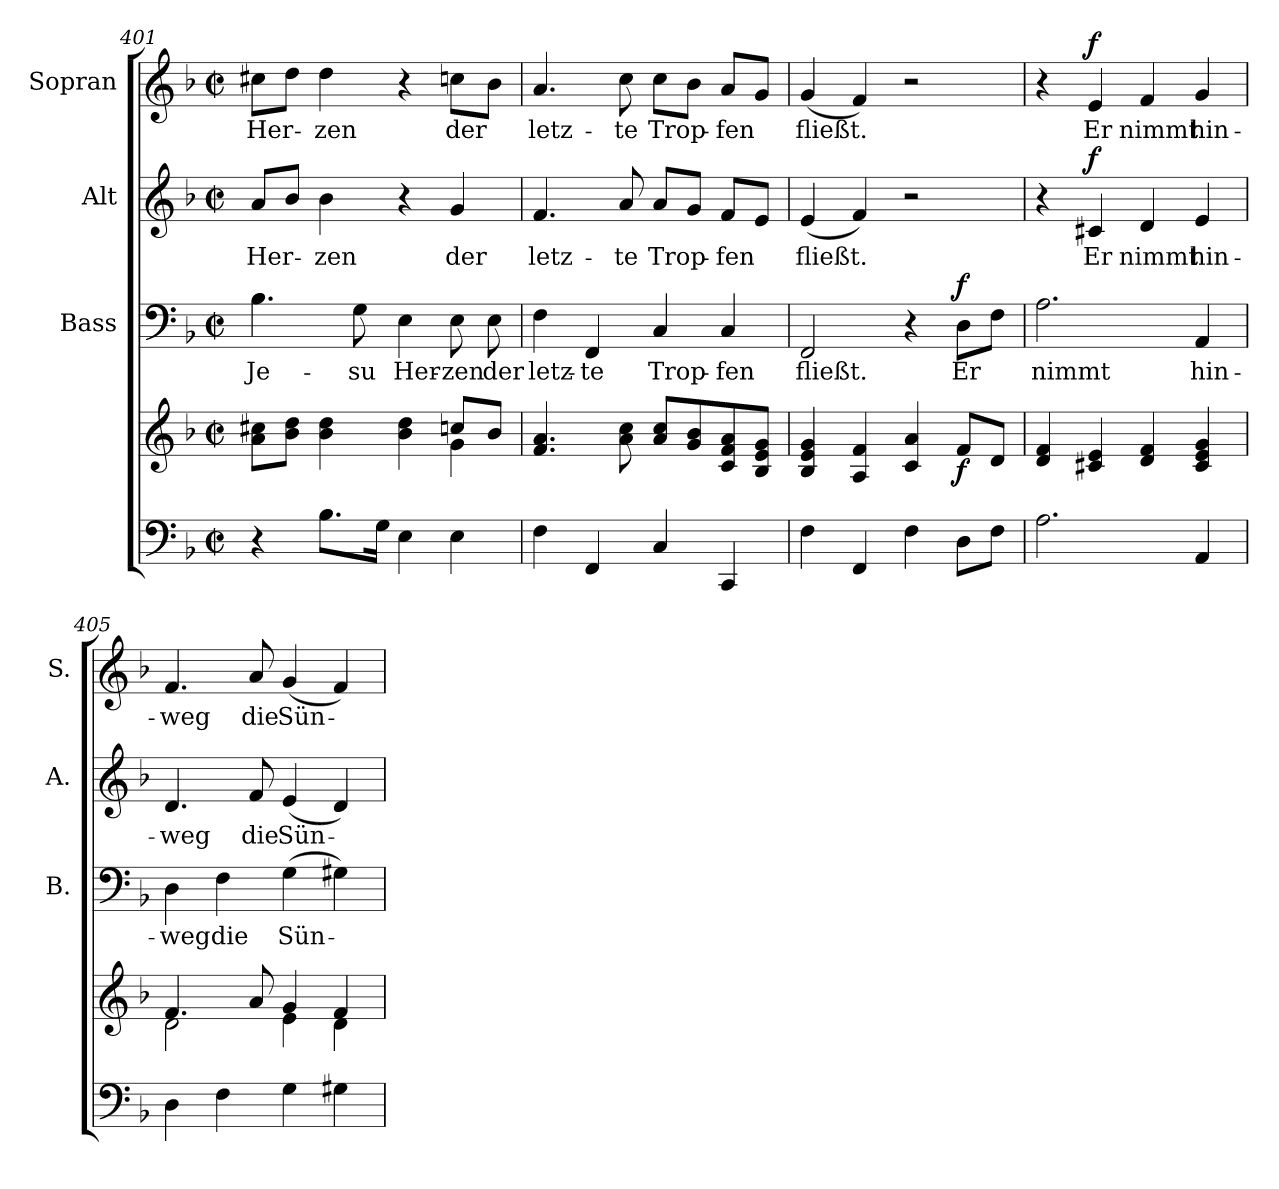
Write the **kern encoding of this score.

**kern	**kern	**dynam	**kern	**text	**dynam	**kern	**text	**dynam	**kern	**text	**dynam
*part4	*part4	*part4	*part3	*part3	*part3	*part2	*part2	*part2	*part1	*part1	*part1
*staff5	*staff4	*staff4/5	*staff3	*staff3	*staff3	*staff2	*staff2	*staff2	*staff1	*staff1	*staff1
*	*	*	*I"Bass	*	*	*I"Alt	*	*	*I"Sopran	*	*
*	*	*	*I'B.	*	*	*I'A.	*	*	*I'S.	*	*
!!LO:LB:g=z
*clefF4	*clefG2	*	*clefF4	*	*	*clefG2	*	*	*clefG2	*	*
*k[b-]	*k[b-]	*	*k[b-]	*	*	*k[b-]	*	*	*k[b-]	*	*
*F:	*F:	*	*F:	*	*	*F:	*	*	*F:	*	*
*M2/2	*M2/2	*	*M2/2	*	*	*M2/2	*	*	*M2/2	*	*
*met(c|)	*met(c|)	*	*met(c|)	*	*	*met(c|)	*	*	*met(c|)	*	*
=401	=401	=401	=401	=401	=401	=401	=401	=401	=401	=401	=401
*	*^	*	*	*	*	*	*	*	*	*	*
!	!	!	!	!	!LO:LY:b	!	!	!LO:LY:b	!	!	!LO:LY:b	!
4r	8a\ 8cc#X\L	2.ryy	.	4.B-\	Je-	.	8a/L	Her-	.	8cc#X\L	Her-	.
.	8b-\ 8dd\J	.	.	.	.	.	8b-/J	.	.	8dd\J	.	.
!	!	!	!	!	!	!	!	!LO:LY:b	!	!	!LO:LY:b	!
8.B-\L	4b-\ 4dd\	.	.	.	.	.	4b-\	-zen	.	4dd\	-zen	.
!	!	!	!	!	!LO:LY:b	!	!	!	!	!	!	!
.	.	.	.	8G\	-su	.	.	.	.	.	.	.
16G\Jk	.	.	.	.	.	.	.	.	.	.	.	.
!	!	!	!	!	!LO:LY:b	!	!	!	!	!	!	!
4E\	4b-\ 4dd\	.	.	4E\	Her-	.	4r	.	.	4r	.	.
!	!	!	!	!	!LO:LY:b	!	!	!LO:LY:b	!	!	!LO:LY:b	!
4E\	8ccn/L	4g\	.	8E\	-zen	.	4g/	der	.	8ccn\L	der	.
!	!	!	!	!	!LO:LY:b	!	!	!	!	!	!	!
.	8b-/J	.	.	8E\	der	.	.	.	.	8b-\J	.	.
*	*v	*v	*	*	*	*	*	*	*	*	*	*
=402	=402	=402	=402	=402	=402	=402	=402	=402	=402	=402	=402
!	!	!	!	!LO:LY:b	!	!	!LO:LY:b	!	!	!LO:LY:b	!
4F\	4.f/ 4.a/	.	4F\	letz-	.	4.f/	letz-	.	4.a/	letz-	.
!	!	!	!	!LO:LY:b	!	!	!	!	!	!	!
4FF/	.	.	4FF/	-te	.	.	.	.	.	.	.
!	!	!	!	!	!	!	!LO:LY:b	!	!	!LO:LY:b	!
.	8a\ 8cc\	.	.	.	.	8a/	-te	.	8cc\	-te	.
!	!	!	!	!LO:LY:b	!	!	!LO:LY:b	!	!	!LO:LY:b	!
4C/	8a/ 8cc/L	.	4C/	Trop-	.	8a/L	Trop-	.	8cc\L	Trop-	.
.	8g/ 8b-/	.	.	.	.	8g/J	.	.	8b-\J	.	.
!	!	!	!	!LO:LY:b	!	!	!LO:LY:b	!	!	!LO:LY:b	!
4CC/	8c/ 8f/ 8a/	.	4C/	-fen	.	8f/L	-fen	.	8a/L	-fen	.
.	8B-/ 8e/ 8g/J	.	.	.	.	8e/J	.	.	8g/J	.	.
=403	=403	=403	=403	=403	=403	=403	=403	=403	=403	=403	=403
!	!	!	!	!LO:LY:b	!	!	!LO:LY:b	!	!	!LO:LY:b	!
4F\	4B-/ 4e/ 4g/	.	2FF/	fließt.	.	(<4e/	fließt.	.	(<4g/	fließt.	.
4FF/	4A/ 4f/	.	.	.	.	4f/)	.	.	4f/)	.	.
4F\	4c/ 4a/	.	4r	.	.	2r	.	.	2r	.	.
!	!	!LO:DY:b	!	!LO:LY:b	!LO:DY:a	!	!	!	!	!	!
8D\L	8f/L	f	8D\L	Er	f	.	.	.	.	.	.
8F\J	8d/J	.	8F\J	.	.	.	.	.	.	.	.
=404	=404	=404	=404	=404	=404	=404	=404	=404	=404	=404	=404
!	!	!	!	!LO:LY:b	!	!	!	!	!	!	!
2.A\	4d/ 4f/	.	2.A\	nimmt	.	4r	.	.	4r	.	.
!	!	!	!	!	!	!	!LO:LY:b	!LO:DY:a	!	!LO:LY:b	!LO:DY:a
.	4c#X/ 4e/	.	.	.	.	4c#X/	Er	f	4e/	Er	f
!	!	!	!	!	!	!	!LO:LY:b	!	!	!LO:LY:b	!
.	4d/ 4f/	.	.	.	.	4d/	nimmt	.	4f/	nimmt	.
!	!	!	!	!LO:LY:b	!	!	!LO:LY:b	!	!	!LO:LY:b	!
4AA/	4c#/ 4e/ 4g/	.	4AA/	hin-	.	4e/	hin-	.	4g/	hin-	.
!!LO:PB:g=z
=405	=405	=405	=405	=405	=405	=405	=405	=405	=405	=405	=405
*	*^	*	*	*	*	*	*	*	*	*	*
!	!	!	!	!	!LO:LY:b	!	!	!LO:LY:b	!	!	!LO:LY:b	!
4D\	4.f/	2d\	.	4D\	-weg	.	4.d/	-weg	.	4.f/	-weg	.
!	!	!	!	!	!LO:LY:b	!	!	!	!	!	!	!
4F\	.	.	.	4F\	die	.	.	.	.	.	.	.
!	!	!	!	!	!	!	!	!LO:LY:b	!	!	!LO:LY:b	!
.	8a/	.	.	.	.	.	8f/	die	.	8a/	die	.
!	!	!	!	!	!LO:LY:b	!	!	!LO:LY:b	!	!	!LO:LY:b	!
4G\	4g/	4e\	.	(>4G\	Sün-	.	(<4e/	Sün-	.	(<4g/	Sün-	.
4G#X\	4f/	4d\	.	4G#X\)	.	.	4d/)	.	.	4f/)	.	.
*	*v	*v	*	*	*	*	*	*	*	*	*	*
=	=	=	=	=	=	=	=	=	=	=	=
*-	*-	*-	*-	*-	*-	*-	*-	*-	*-	*-	*-
